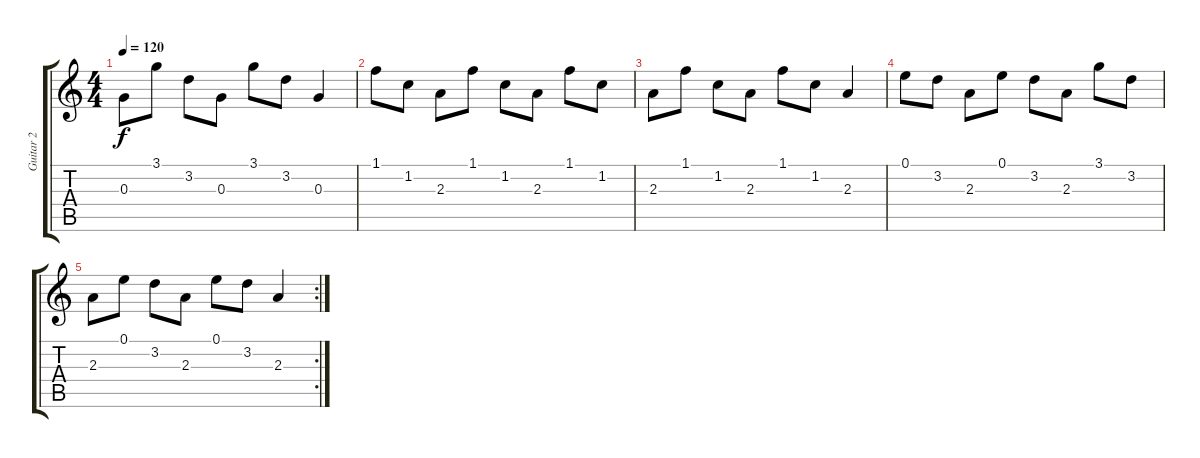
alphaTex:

\track ("Guitar 2" "Guitar 2") {instrument distortionguitar}
\staff {score tabs}
\tuning (E4 B3 G3 D3 A2 E2) {hide}
\ts (4 4)
\tempo 120
\clef g2
\ks c
0.3.8{dy f} 3.1.8 3.2.8 0.3.8 3.1.8 3.2.8 0.3.4 |
1.1.8 1.2.8 2.3.8 1.1.8 1.2.8 2.3.8 1.1.8 1.2.8 |
2.3.8 1.1.8 1.2.8 2.3.8 1.1.8 1.2.8 2.3.4 |
0.1.8 3.2.8 2.3.8 0.1.8 3.2.8 2.3.8 3.1.8 3.2.8 |
\rc 2
2.3.8 0.1.8 3.2.8 2.3.8 0.1.8 3.2.8 2.3.4
